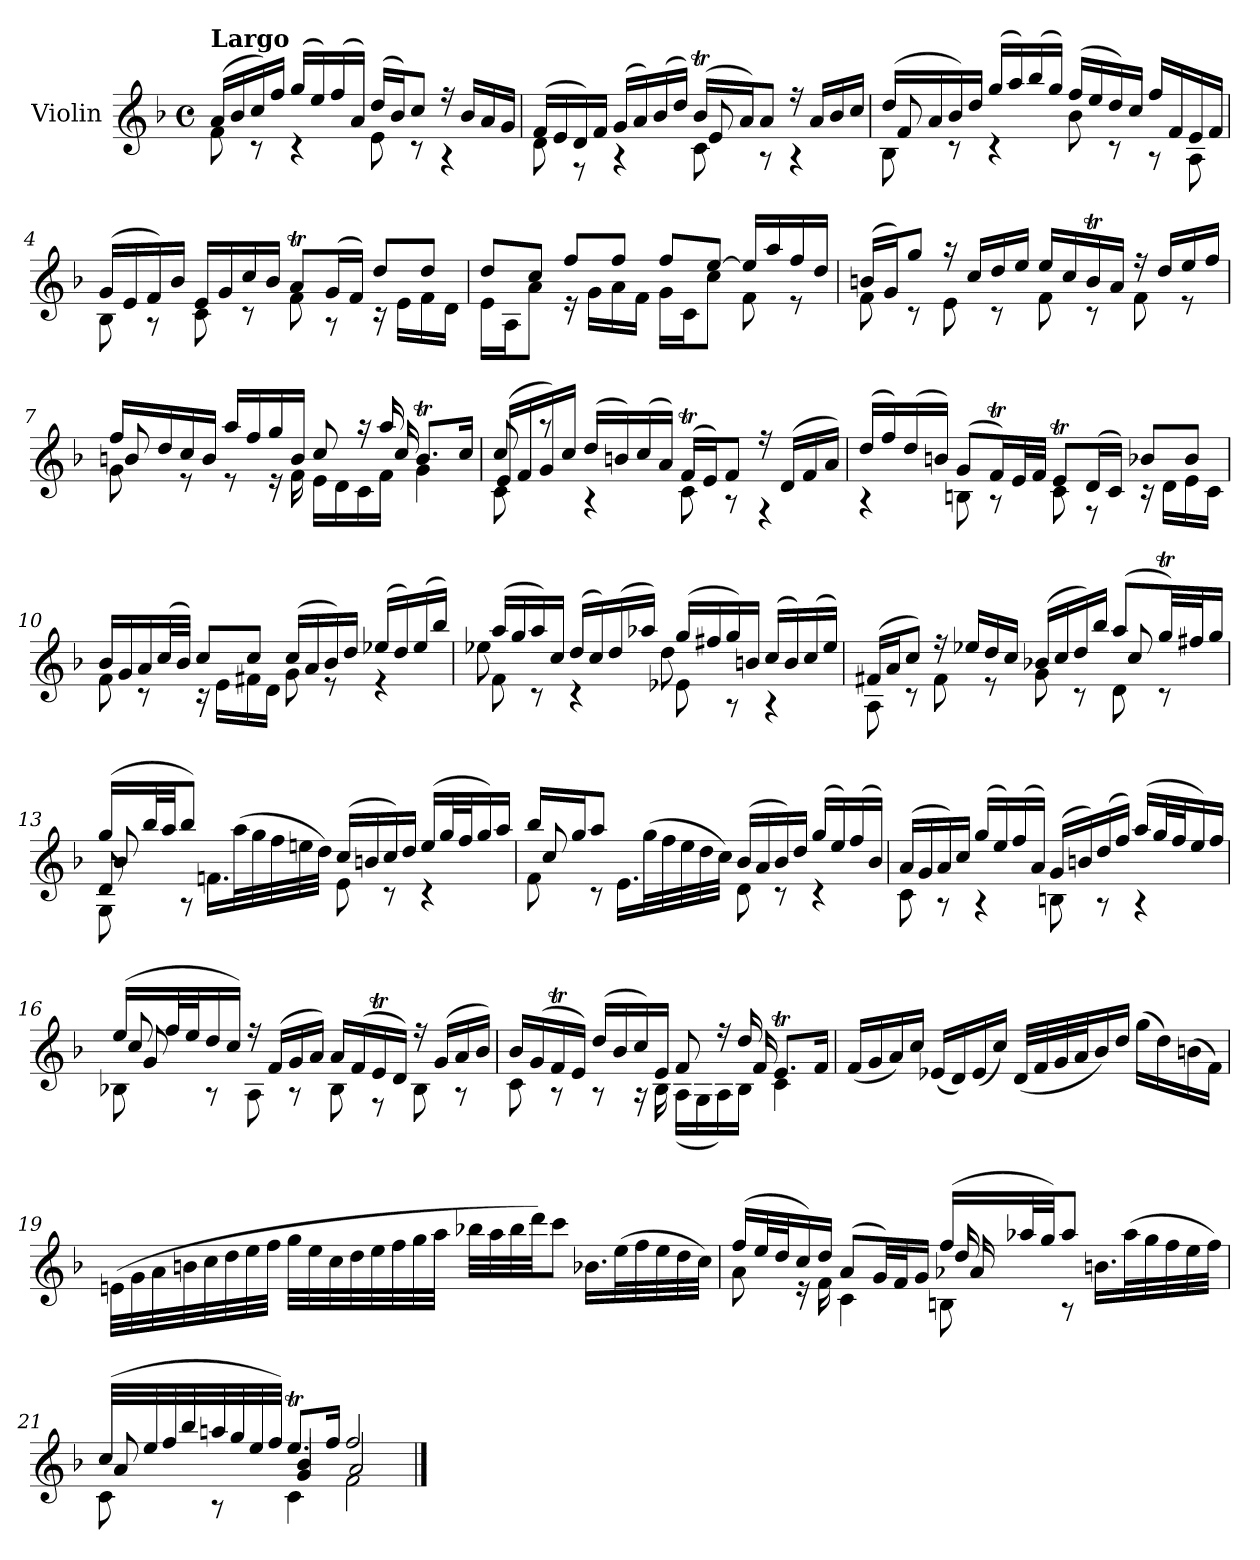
**kern
*part1
*staff1
*I"Violin
*I'Vln.
*clefG2
*k[b-]
*M4/4
*met(c)
=1
*^
!LO:TX:a:B:t=Largo	!
(>16a/LL	8f\
16b-/	.
16cc/)	8r
16ff/JJ	.
(>16gg/LL	4r
16ee/)	.
(>16ff/	.
16a/JJ)	.
(>16dd/LL	8e\
16b-/J)	.
8cc/J	8r
16r	4r
16b-/LL	.
16a/	.
16g/JJ	.
=2	=2
*	*^
(>16f/LL	8d\	2ryy
16e/	.	.
16d/)	8r	.
16f/JJ	.	.
(>16g/LL	4r	.
16a/)	.	.
(>16b-/	.	.
16dd/JJ)	.	.
(>16b-T/LL	8c\	8e/
16a/J)	.	.
8a/J	8r	8ryy
16r	4r	4ryy
16a/LL	.	.
16b-/	.	.
16cc/JJ	.	.
=3	=3	=3
(>16dd/LL	8B-\	8f/
16a/	.	.
16b-/)	8r	8ryy
16dd/JJ	.	.
(>16gg/LL	4r	4ryy
16aa/)	.	.
(>16bb-/	.	.
16gg/JJ)	.	.
(>16ff/LL	8b-\	2ryy
16ee/	.	.
16dd/)	8r	.
16cc/JJ	.	.
16ff/LL	8r	.
16f/	.	.
16e/	8A\	.
16f/JJ	.	.
*	*v	*v
=4	=4
(>16g/LL	8B-\
16e/	.
16f/)	8r
16b-/JJ	.
16e/LL	8c\
16g/	.
16cc/	8r
16b-/JJ	.
8at/L	8f\
(>16g/L	8r
16f/JJ)	.
8dd/L	16r
.	16e\LL
8dd/J	16f\
.	16d\JJ
=5	=5
8dd/L	16e\LL
.	16A\J
8cc/J	8a\J
8ff/L	16r
.	16g\LL
8ff/J	16a\
.	16f\JJ
8ff/L	16g\LL
.	16c\J
[8ee/J	8cc\J
16ee/LL]	8f\
16aa/	.
16ff/	8r
16dd/JJ	.
=6	=6
(>16bn/LL	8f\
16g/J)	.
8gg/J	8r
16r	8e\
16cc/LL	.
16dd/	8r
16ee/JJ	.
16ee/LL	8f\
16cc/	.
16bt/	8r
16a/JJ	.
16r	8f\
16dd/LL	.
16ee/	8r
16ff/JJ	.
=7	=7
*	*^
16ff/LL	8g\	8bn/
16dd/	.	.
16cc/	8r	8ryy
16b/JJ	.	.
16aa/LL	8r	4ryy
16ff/	.	.
16gg/	16r	.
16b/JJ	16f\	.
8cc/	16e\LL	8ryy
.	16d\	.
16r	16c\	16ryy
16aa/	16f\JJ	16cc/
8.bt/L	4g\	4ryy
16cc/Jk	.	.
=8	=8	=8
8cc/	8c\	(>16e/LL
.	.	16f/
8ryy	8r	16g/)
.	.	16cc/JJ
(>16dd/LL	4r	4ryy
16bn/)	.	.
(>16cc/	.	.
16a/JJ)	.	.
(>16fT/LL	8c\	2ryy
16e/J)	.	.
8f/J	8r	.
16r	4r	.
(>16d/LL	.	.
16f/	.	.
16a/JJ)	.	.
*	*v	*v
=9	=9
(>16dd/LL	4r
16ff/)	.
(>16dd/	.
16bn/JJ)	.
(>8g/L	8Bn\
16fT/L)	8r
32e/L	.
32f/JJJ	.
8et/L	8c\
(>16d/L	8r
16c/JJ)	.
8b-X/L	16r
.	16d\LL
8b-/J	16e\
.	16c\JJ
=10	=10
16b-/LL	8f\
16g/	.
16a/	8r
(>32cc/L	.
32b-/JJJ)	.
8cc/L	16r
.	16e\LL
8cc/J	16f#X\
.	16d\JJ
(>16cc/LL	8g\
16a/	.
16b-/)	8r
16dd/JJ	.
(>16ee-X/LL	4r
16dd/)	.
(>16ee-/	.
16bb-/JJ)	.
=11	=11
*	*^
(>16aa/LL	8f\	8ee-X\
16gg/	.	.
16aa/)	8r	8ryy
16cc/JJ	.	.
(>16dd/LL	4r	4ryy
16cc/)	.	.
(>16dd/	.	.
16aa-X/JJ)	.	.
(>16gg/LL	8e-X\	8dd\
16ff#X/	.	.
16gg/)	8r	8ryy
16bn/JJ	.	.
(>16cc/LL	4r	4ryy
16b/)	.	.
(>16cc/	.	.
16ee-/JJ)	.	.
=12	=12	=12
(>16f#X/LL	8A\	2ryy
16a/J	.	.
8cc/J)	8r	.
16r	8f#\	.
16ee-X/LL	.	.
16dd/	8r	.
16cc/JJ	.	.
(>16b-X/LL	8g\	4ryy
16cc/	.	.
16dd/)	8r	.
16bb-/JJ	.	.
(>8aa/L	8d\	8cc/
32ggT/LL)	8r	8ryy
32ff#X/J	.	.
16gg/JJ	.	.
=13	=13	=13
*	*	*^
(>16gg/LL	8G\	8b-/	8d/
32bb-/L	.	.	.
32aa/JJ	.	.	.
8bb-/J)	8r	8ryy	8ryy
16.fn\LL	4ryy	4ryy	4ryy
(>32aa\L	.	.	.
32gg\	.	.	.
32ff\	.	.	.
32een\	.	.	.
32dd\JJJ)	.	.	.
(>16cc/LL	8e\	2ryy	2ryy
16bn/	.	.	.
16cc/)	8r	.	.
16dd/JJ	.	.	.
(>16ee/LL	4r	.	.
32gg/L	.	.	.
32ff/J	.	.	.
16gg/)	.	.	.
16aa/JJ	.	.	.
*	*	*v	*v
=14	=14	=14
16bb-/LL	8f\	8cc/
16gg/J	.	.
8aa/J	8r	8ryy
4ryy	16.e\LL	4ryy
.	(<32gg\L	.
.	32ff\	.
.	32ee\	.
.	32dd\	.
.	32cc\JJJ)	.
(>16b-/LL	8d\	2ryy
16a/	.	.
16b-/)	8r	.
16dd/JJ	.	.
(>16gg/LL	4r	.
16ee/)	.	.
(>16ff/	.	.
16b-/JJ)	.	.
*	*v	*v
=15	=15
(>16a/LL	8c\
16g/	.
16a/)	8r
16cc/JJ	.
(>16gg/LL	4r
16ee/)	.
(>16ff/	.
16a/JJ)	.
(>16g/LL	8Bn\
16bn/)	.
(>16dd/	8r
16ff/JJ)	.
(>16aa/LL	4r
32gg/L	.
32ff/J	.
16ee/)	.
16ff/JJ	.
=16	=16
*^	*^
(>16ee/LL	8B-X\	8cc/	8g/
32ff/L	.	.	.
32ee/J	.	.	.
16dd/	8r	8ryy	8ryy
16cc/JJ)	.	.	.
16r	8A\	4ryy	4ryy
(>16f/LL	.	.	.
16g/	8r	.	.
16a/JJ)	.	.	.
16a/LL	8B-\	2ryy	2ryy
(>16f/	.	.	.
16et/	8r	.	.
16d/JJ)	.	.	.
16r	8B-\	.	.
(>16g/LL	.	.	.
16a/	8r	.	.
16b-/JJ)	.	.	.
*	*	*v	*v
=17	=17	=17
16b-/LL	8c\	2ryy
(>16g/	.	.
16fT/	8r	.
16e/JJ)	.	.
(>16dd/LL	8r	.
16b-/	.	.
16cc/)	16r	.
16e/JJ	16B-\	.
8f/	(<16A\LL	8ryy
.	16G\	.
16r	16A\)	16ryy
16dd/	16B-\JJ	16f/
8.et/L	4c\	4ryy
16f/Jk	.	.
*v	*v	*v
=18
(<16f/LL
16g/
16a/)
16cc/JJ
(<16e-X/LL
16d/)
(<16e-/
16cc/JJ)
(<32d/LLL
32f/
32g/
32a/J
16b-/)
16dd/JJ
(>16gg\LL
16dd\)
(>16bn\
16f\JJ)
=19
(>32en\LLL
32g\
32a\
32bn\
32cc\
32dd\
32ee\
32ff\JJJ
32gg\LLL
32ee\
32cc\
32dd\
32ee\
32ff\
32gg\
32aa\JJJ
32bb-X\LLL
32aa\
32bb-\
32ddd\JJ)
8ccc\J
16.b-X\LL
(>32ee\L
32ff\
32ee\
32dd\
32cc\JJJ)
=20
*^
*	*^
*	*	*^
(>16ff/LL	8a\	2ryy	2ryy
32ee/L	.	.	.
32dd/J	.	.	.
16cc/)	16r	.	.
16dd/JJ	16f\	.	.
(>8a/L	4c\	.	.
32g/LL)	.	.	.
32f/J	.	.	.
16g/JJ	.	.	.
(>16ff/LL	8Bn\	16dd/	16a-X/
32aa-X/L	.	16ryy	16ryy
32gg/JJ)	.	.	.
8aa-/J	8r	8ryy	8ryy
16.bn\LL	4ryy	4ryy	4ryy
(>32aa-\L	.	.	.
32gg\	.	.	.
32ff\	.	.	.
32ee\	.	.	.
32ff\JJJ)	.	.	.
=21	=21	=21	=21
(>32cc/LLL	8c\	8a/	4ryy
32ee/	.	.	.
32ff/	.	.	.
32bb-/	.	.	.
32aan/	8r	8ryy	.
32gg/	.	.	.
32ee/	.	.	.
32ff/JJJ)	.	.	.
8.eet/L	4c\	4b-/	4g/
16ff/Jk	.	.	.
2ff/	2f\	2a/	2ryy
*v	*v	*v	*v
==
*-
